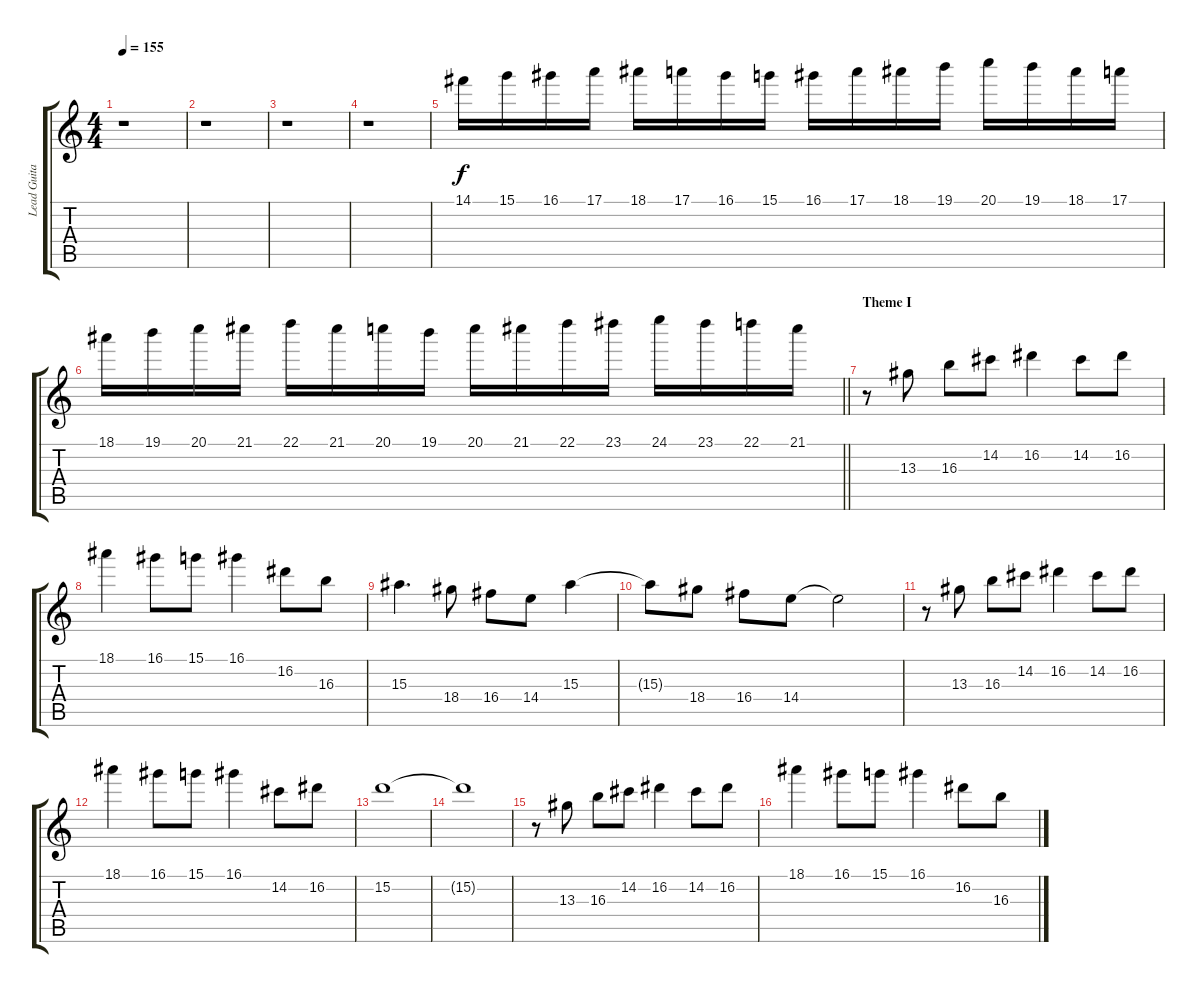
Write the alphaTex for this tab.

\track ("Lead Guitar II" "Lead Guita") {instrument overdrivenguitar}
\staff {score tabs}
\tuning (E4 B3 G3 D3 A2 E2) {hide}
\ts (4 4)
\tempo 155
\clef g2
\ks c
r.1{dy f} |
r.1 |
r.1 |
r.1 |
14.1.16 15.1.16 16.1.16 17.1.16 18.1.16 17.1.16 16.1.16 15.1.16 16.1.16 17.1.16 18.1.16 19.1.16 20.1.16 19.1.16 18.1.16 17.1.16 |
\barLineRight lightlight
18.1.16 19.1.16 20.1.16 21.1.16 22.1.16 21.1.16 20.1.16 19.1.16 20.1.16 21.1.16 22.1.16 23.1.16 24.1.16 23.1.16 22.1.16 21.1.16 |
\section ("" "Theme I")
r.8 13.3.8 16.3.8 14.2.8 16.2.4 14.2.8 16.2.8 |
18.1.4 16.1.8 15.1.8 16.1.4 16.2.8 16.3.8 |
15.3.4{d} 18.4.8 16.4.8 14.4.8 15.3.4 |
15.3{t}.8 18.4.8 16.4.8 14.4.8 14.4{t}.2 |
r.8 13.3.8 16.3.8 14.2.8 16.2.4 14.2.8 16.2.8 |
18.1.4 16.1.8 15.1.8 16.1.4 14.2.8 16.2.8 |
15.2.1 |
15.2{t}.1 |
r.8 13.3.8 16.3.8 14.2.8 16.2.4 14.2.8 16.2.8 |
18.1.4 16.1.8 15.1.8 16.1.4 16.2.8 16.3.8
